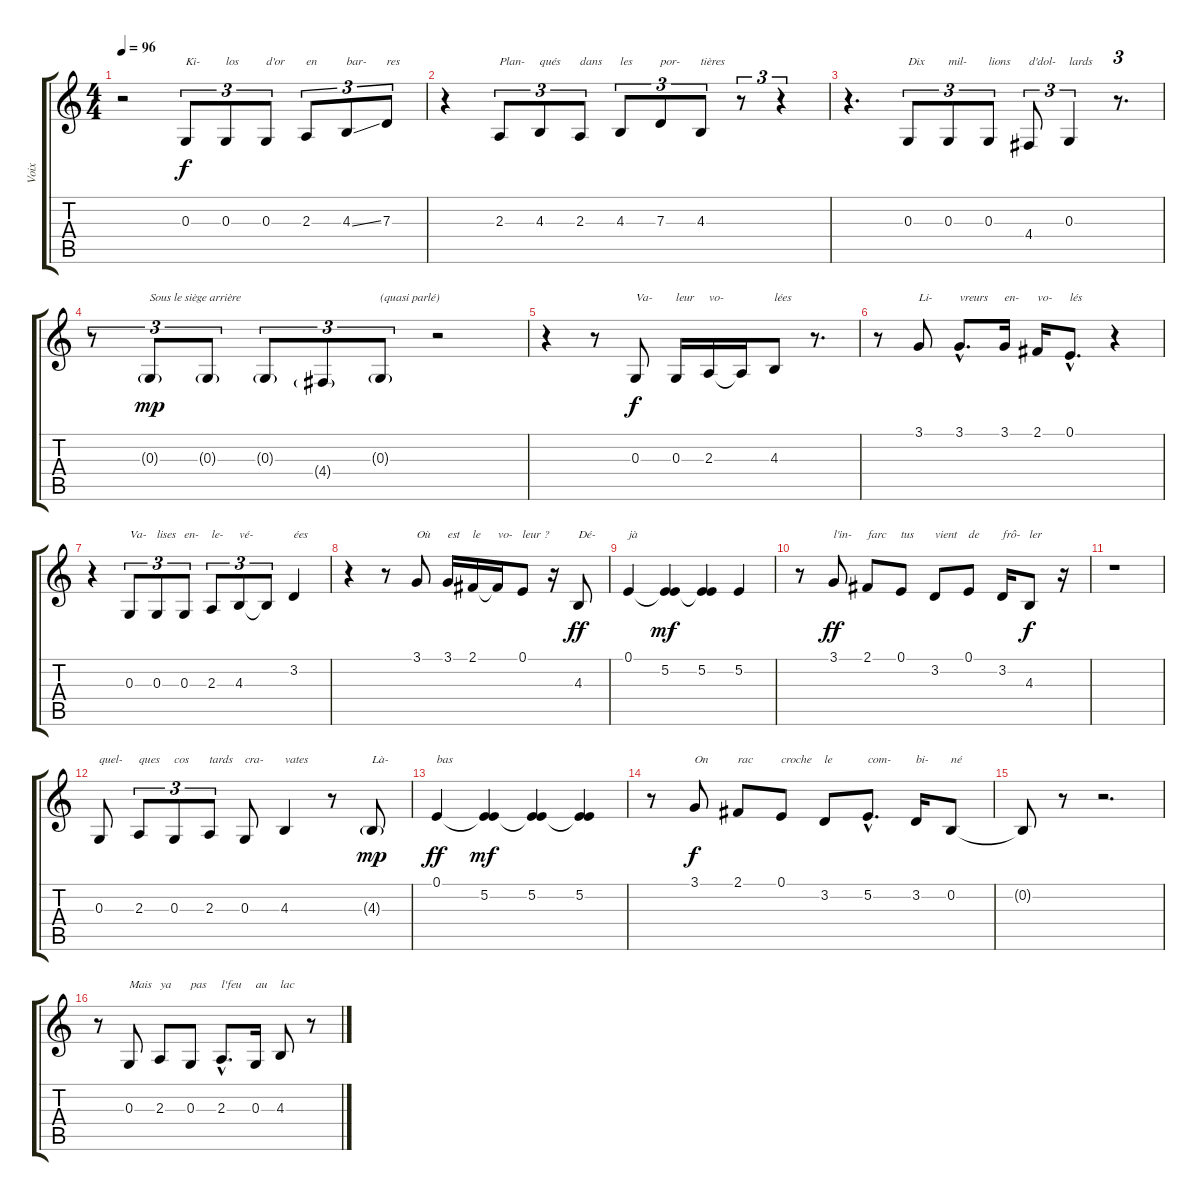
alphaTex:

\track ("Voix" "Voix") {instrument clarinet}
\staff {score tabs}
\tuning (E4 B3 G3 D3 A2 E2) {hide}
\ts (4 4)
\tempo 96
\clef g2
\ks c
r.2{dy mp} 0.3.8{tu (3 2) txt "Ki-" dy f} 0.3.8{tu (3 2) txt "los"} 0.3.8{tu (3 2) txt "d'or"} 2.3.8{tu (3 2) txt "en"} 4.3{ss}.8{tu (3 2) txt "bar-"} 7.3.8{tu (3 2) txt "res"} |
r.4 2.3.8{tu (3 2) txt "Plan-"} 4.3.8{tu (3 2) txt "qués"} 2.3.8{tu (3 2) txt "dans"} 4.3.8{tu (3 2) txt "les"} 7.3.8{tu (3 2) txt "por-"} 4.3.8{tu (3 2) txt "tières"} r.8{tu (3 2)} r.4{tu (3 2)} |
r.4{d} 0.3.8{tu (3 2) txt "Dix"} 0.3.8{tu (3 2) txt "mil-"} 0.3.8{tu (3 2) txt "lions"} 4.4.8{tu (3 2) txt "d'dol-"} 0.3.4{tu (3 2) txt "lards"} r.8{d tu (3 2)} |
r.8{tu (3 2)} 0.3{g}.8{tu (3 2) txt "Sous le siège arrière" dy mp} 0.3{g}.8{tu (3 2)} 0.3{g}.8{tu (3 2)} 4.4{g}.8{tu (3 2)} 0.3{g}.8{tu (3 2) txt "(quasi parlé)"} r.2 |
r.4 r.8 0.3.8{txt "Va-" dy f} 0.3.16{txt "leur"} 2.3.16{txt "vo-"} 2.3{t}.16 4.3.8{txt "lées"} r.8{d} |
r.8 3.1.8{txt "Li-"} 3.1{hac}.8{d txt "vreurs"} 3.1.16{txt "en-"} 2.1.16{txt "vo-"} 0.1{hac}.8{d txt "lés"} r.4 |
r.4 0.3.8{tu (3 2) txt "Va-"} 0.3.8{tu (3 2) txt "lises"} 0.3.8{tu (3 2) txt "en-"} 2.3.8{tu (3 2) txt "le-"} 4.3.8{tu (3 2) txt "vé-"} 4.3{t}.8{tu (3 2)} 3.2.4{txt "ées"} |
r.4 r.8 3.1.8{txt "Où"} 3.1.16{txt "est"} 2.1.16{txt "le"} 2.1{t}.16{txt "vo-"} 0.1.8{txt "leur ?"} r.16 4.3.8{txt "Dé-" dy ff} |
0.1.4{txt "jà"} (0.1{t} 5.2).4{dy mf} (0.1{t} 5.2).4 5.2.4 |
r.8 3.1.8{txt "l'in-" dy ff} 2.1.8{txt "farc"} 0.1.8{txt "tus"} 3.2.8{txt "vient"} 0.1.8{txt "de"} 3.2.16{txt "frô-"} 4.3.8{txt "ler" dy f} r.16 |
r.1 |
0.3.8{txt "quel-"} 2.3.8{tu (3 2) txt "ques"} 0.3.8{tu (3 2) txt "cos"} 2.3.8{tu (3 2) txt "tards"} 0.3.8{txt "cra-"} 4.3.4{txt "vates"} r.8 4.3{g}.8{txt "Là-" dy mp} |
0.1.4{txt "bas" dy ff} (0.1{t} 5.2).4{dy mf} (0.1{t} 5.2).4 (0.1{t} 5.2).4 |
r.8 3.1.8{txt "On" dy f} 2.1.8{txt "rac"} 0.1.8{txt "croche"} 3.2.8{txt "le"} 5.2{hac}.8{d txt "com-"} 3.2.16{txt "bi-"} 0.2.8{txt "né"} |
0.2{t}.8 r.8 r.2{d} |
r.8 0.3.8{txt "Mais"} 2.3.8{txt "ya"} 0.3.8{txt "pas"} 2.3{hac}.8{d txt "l'feu"} 0.3.16{txt "au"} 4.3.8{txt "lac"} r.8
